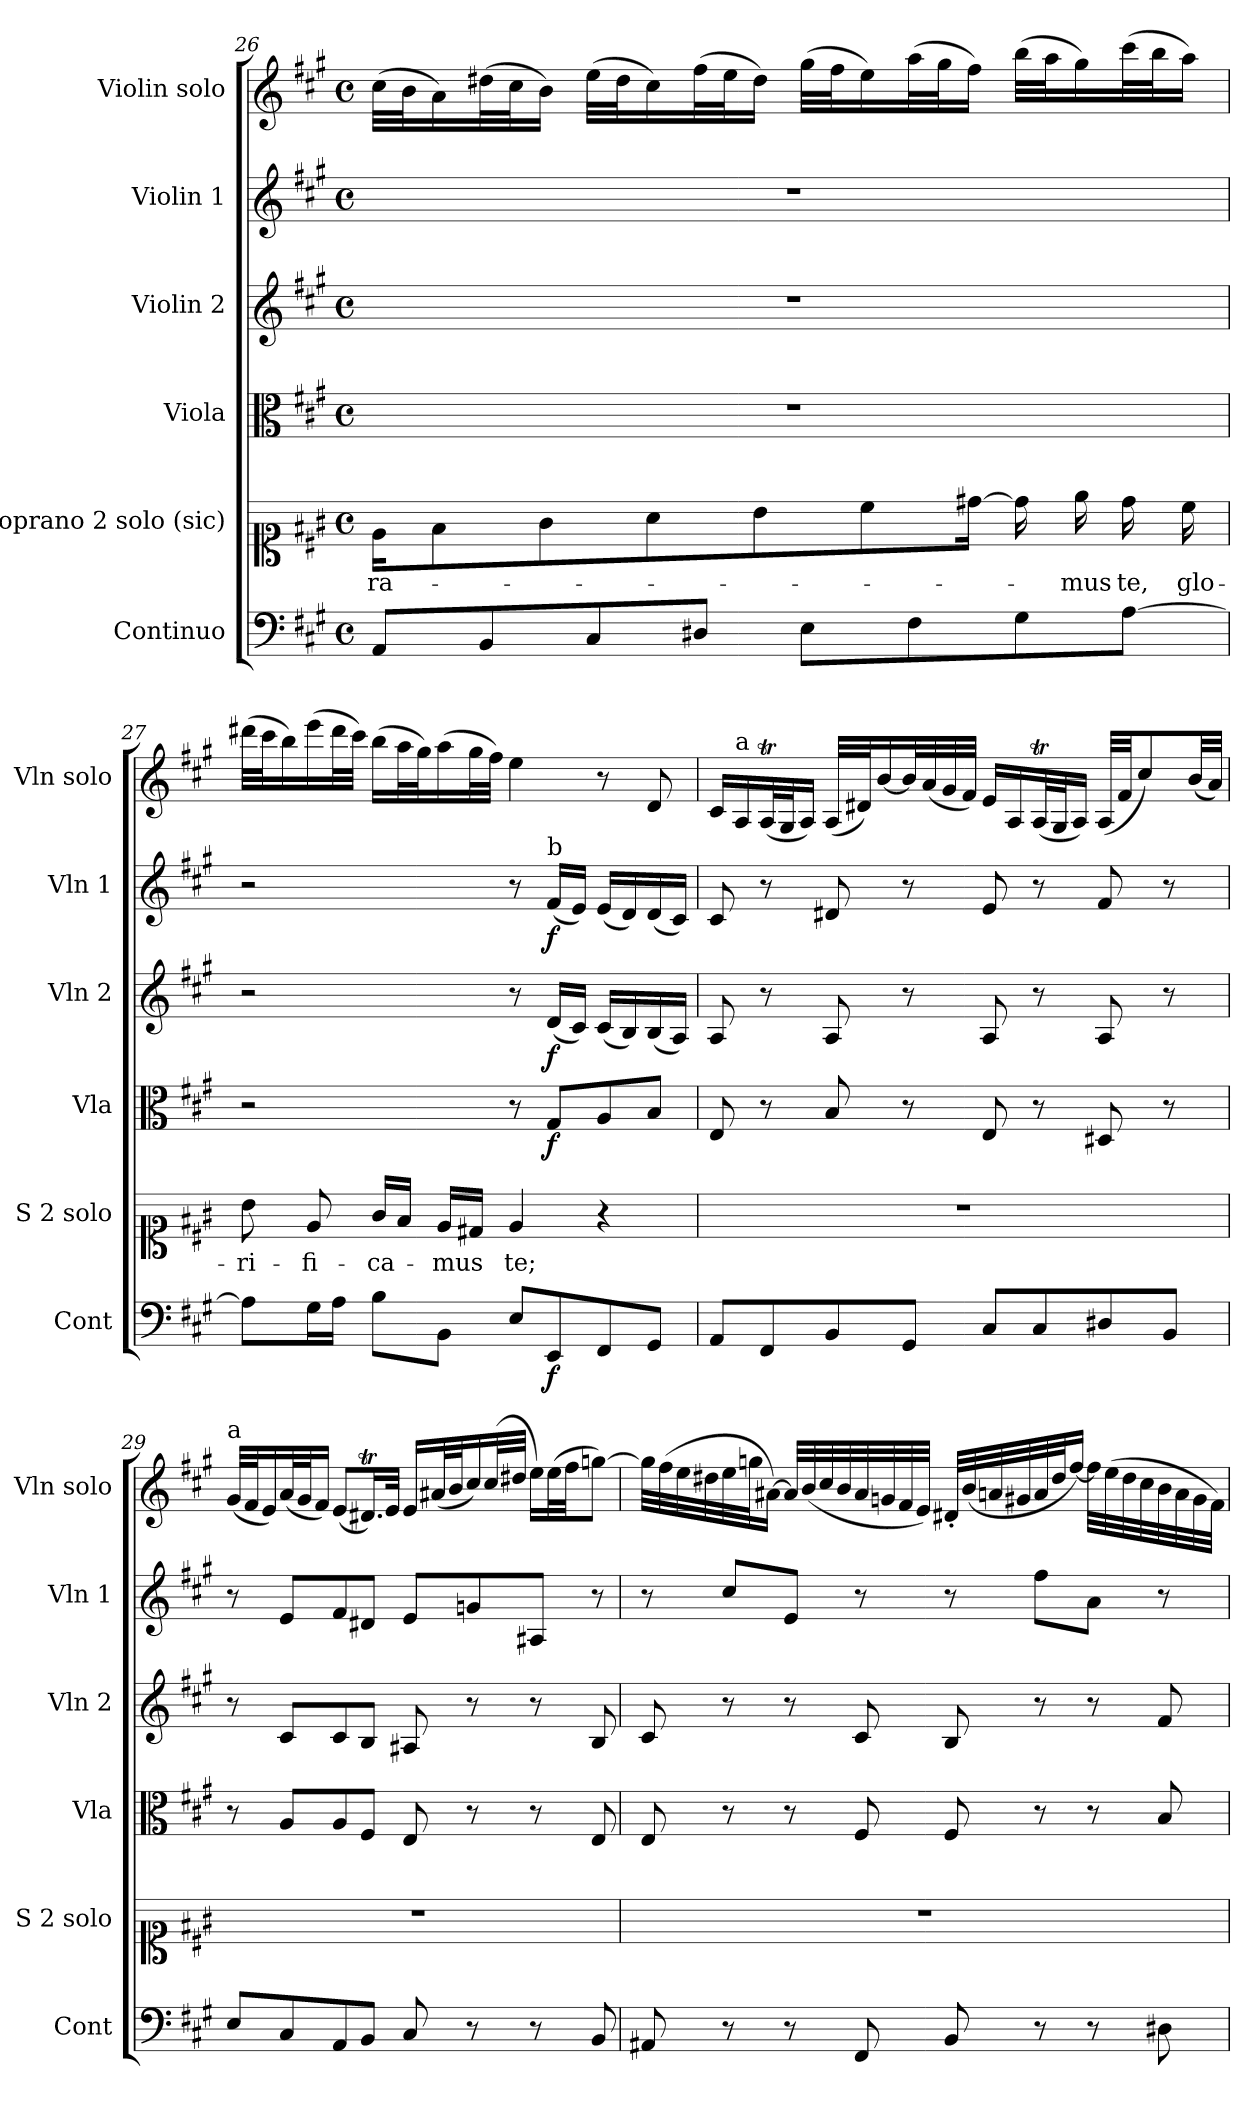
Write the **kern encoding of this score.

**kern	**dynam	**kern	**text	**kern	**dynam	**kern	**dynam	**kern	**dynam	**kern
*part6	*part6	*part5	*part5	*part4	*part4	*part3	*part3	*part2	*part2	*part1
*staff6	*staff6	*staff5	*staff5	*staff4	*staff4	*staff3	*staff3	*staff2	*staff2	*staff1
*I"Continuo	*	*I"Soprano 2 solo (sic)	*	*I"Viola	*	*I"Violin 2	*	*I"Violin 1	*	*I"Violin solo
*I'Cont	*	*I'S 2 solo	*	*I'Vla	*	*I'Vln 2	*	*I'Vln 1	*	*I'Vln solo
!!LO:PB:g=z
*clefF4	*	*clefC1	*	*clefC3	*	*clefG2	*	*clefG2	*	*clefG2
*k[f#c#g#]	*	*k[f#c#g#]	*	*k[f#c#g#]	*	*k[f#c#g#]	*	*k[f#c#g#]	*	*k[f#c#g#]
*M4/4	*	*M4/4	*	*M4/4	*	*M4/4	*	*M4/4	*	*M4/4
*met(c)	*	*met(c)	*	*met(c)	*	*met(c)	*	*met(c)	*	*met(c)
=26	=26	=26	=26	=26	=26	=26	=26	=26	=26	=26
!	!	!	!LO:LY:b	!	!	!	!	!	!	!
8AA/L	.	16e\KL	-ra-	1r	.	1r	.	1r	.	(32cc#\LLL
.	.	.	.	.	.	.	.	.	.	32b\J
.	.	8f#\	.	.	.	.	.	.	.	16a\)
8BB/	.	.	.	.	.	.	.	.	.	(32dd#X\L
.	.	.	.	.	.	.	.	.	.	32cc#\J
.	.	8g#\	.	.	.	.	.	.	.	16b\JJ)
8C#/	.	.	.	.	.	.	.	.	.	(32ee\LLL
.	.	.	.	.	.	.	.	.	.	32dd#\J
.	.	8a\	.	.	.	.	.	.	.	16cc#\)
8D#X/J	.	.	.	.	.	.	.	.	.	(32ff#\L
.	.	.	.	.	.	.	.	.	.	32ee\J
.	.	8b\	.	.	.	.	.	.	.	16dd#\JJ)
8E\L	.	.	.	.	.	.	.	.	.	(32gg#\LLL
.	.	.	.	.	.	.	.	.	.	32ff#\J
.	.	8cc#\	.	.	.	.	.	.	.	16ee\)
8F#\	.	.	.	.	.	.	.	.	.	(32aa\L
.	.	.	.	.	.	.	.	.	.	32gg#\J
.	.	[16dd#X\Jk	.	.	.	.	.	.	.	16ff#\JJ)
8G#\	.	16dd#\]	.	.	.	.	.	.	.	(32bb\LLL
.	.	.	.	.	.	.	.	.	.	32aa\J
!	!	!	!LO:LY:b	!	!	!	!	!	!	!
.	.	16ee\	-mus	.	.	.	.	.	.	16gg#\)
!	!	!	!LO:LY:b	!	!	!	!	!	!	!
[8A\J	.	16dd#\	te,	.	.	.	.	.	.	(32ccc#\L
.	.	.	.	.	.	.	.	.	.	32bb\J
!	!	!	!LO:LY:b	!	!	!	!	!	!	!
.	.	16cc#\	glo-	.	.	.	.	.	.	16aa\JJ)
=27	=27	=27	=27	=27	=27	=27	=27	=27	=27	=27
!	!	!	!LO:LY:b	!	!	!	!	!	!	!
8A\L]	.	8b\	-ri-	2r	.	2r	.	2r	.	(32ddd#X\LLL
.	.	.	.	.	.	.	.	.	.	32ccc#\J
.	.	.	.	.	.	.	.	.	.	16bb\)
!	!	!	!LO:LY:b	!	!	!	!	!	!	!
16G#\L	.	8e/	-fi-	.	.	.	.	.	.	(16eee\
16A\JJ	.	.	.	.	.	.	.	.	.	32ddd#\L
.	.	.	.	.	.	.	.	.	.	32ccc#\JJJ)
!	!	!	!LO:LY:b	!	!	!	!	!	!	!
8B\L	.	16g#/LL	-ca-	.	.	.	.	.	.	(16bb\LL
.	.	16f#/JJ	.	.	.	.	.	.	.	32aa\L
.	.	.	.	.	.	.	.	.	.	32gg#\J)
!	!	!	!LO:LY:b	!	!	!	!	!	!	!
8BB\J	.	16e/LL	-mus	.	.	.	.	.	.	(16aa\
.	.	16d#X/JJ	.	.	.	.	.	.	.	32gg#\L
.	.	.	.	.	.	.	.	.	.	32ff#\JJJ)
!	!	!	!LO:LY:b	!	!	!	!	!	!	!
8E/L	.	4e/	te;	8r	.	8r	.	8r	.	4ee\
!	!	!	!	!	!	!	!	!LO:TX:a:t=b	!	!
!	!LO:DY:b	!	!	!	!LO:DY:b	!	!LO:DY:b	!	!LO:DY:b	!
8EE/	f	.	.	8G#/L	f	(16d/LL	f	(16f#/LL	f	.
.	.	.	.	.	.	16c#/JJ)	.	16e/JJ)	.	.
8FF#/	.	4r	.	8A/	.	(16c#/LL	.	(16e/LL	.	8r
.	.	.	.	.	.	16B/)	.	16d/)	.	.
8GG#/J	.	.	.	8B/J	.	(16B/	.	(16d/	.	8d/
.	.	.	.	.	.	16A/JJ)	.	16c#/JJ)	.	.
!!LO:LB:g=z
=28	=28	=28	=28	=28	=28	=28	=28	=28	=28	=28
8AA/L	.	1r	.	8E/	.	8A/	.	8c#/	.	16c#/LL
!	!	!	!	!	!	!	!	!	!	!LO:TX:a:t=a
.	.	.	.	.	.	.	.	.	.	16A/
8FF#/	.	.	.	8r	.	8r	.	8r	.	(32AT/L
.	.	.	.	.	.	.	.	.	.	32G#/J
.	.	.	.	.	.	.	.	.	.	16A/JJ)
8BB/	.	.	.	8B/	.	8A/	.	8d#X/	.	(32A/LLL
.	.	.	.	.	.	.	.	.	.	32d#X/J)
.	.	.	.	.	.	.	.	.	.	[16b/
8GG#/J	.	.	.	8r	.	8r	.	8r	.	32b/L]
.	.	.	.	.	.	.	.	.	.	(32a/
.	.	.	.	.	.	.	.	.	.	32g#/
.	.	.	.	.	.	.	.	.	.	32f#/JJJ)
8C#/L	.	.	.	8E/	.	8A/	.	8e/	.	16e/LL
.	.	.	.	.	.	.	.	.	.	16A/
8C#/	.	.	.	8r	.	8r	.	8r	.	(32AT/L
.	.	.	.	.	.	.	.	.	.	32G#/J
.	.	.	.	.	.	.	.	.	.	16A/JJ)
8D#X/	.	.	.	8D#X/	.	8A/	.	8f#/	.	(32A/LLL
.	.	.	.	.	.	.	.	.	.	32f#/JJ
.	.	.	.	.	.	.	.	.	.	8cc#/)
8BB/J	.	.	.	8r	.	8r	.	8r	.	.
.	.	.	.	.	.	.	.	.	.	(32b/LL
.	.	.	.	.	.	.	.	.	.	32a/JJJ)
=29	=29	=29	=29	=29	=29	=29	=29	=29	=29	=29
!	!	!	!	!	!	!	!	!	!	!LO:TX:a:t=a
8E/L	.	1r	.	8r	.	8r	.	8r	.	(32g#/LLL
.	.	.	.	.	.	.	.	.	.	32f#/J
.	.	.	.	.	.	.	.	.	.	16e/)
8C#/	.	.	.	8A/L	.	8c#/L	.	8e/L	.	(32a/L
.	.	.	.	.	.	.	.	.	.	32g#/J
.	.	.	.	.	.	.	.	.	.	16f#/JJ)
8AA/	.	.	.	8A/	.	8c#/	.	8f#/	.	(8e/L
8BB/J	.	.	.	8F#/J	.	8B/J	.	8d#X/J	.	16.d#Xt/L)
.	.	.	.	.	.	.	.	.	.	32e/JJk
8C#/	.	.	.	8E/	.	8A#X/	.	8e/L	.	16e/LL
.	.	.	.	.	.	.	.	.	.	(32a#X/L
.	.	.	.	.	.	.	.	.	.	32b/J
8r	.	.	.	8r	.	8r	.	8gn/	.	16cc#/)
.	.	.	.	.	.	.	.	.	.	(32cc#/L
.	.	.	.	.	.	.	.	.	.	32dd#X/JJJ
8r	.	.	.	8r	.	8r	.	8A#X/J	.	16ee\LL)
.	.	.	.	.	.	.	.	.	.	(32ee\L
.	.	.	.	.	.	.	.	.	.	32ff#\JJ
8BB/	.	.	.	8E/	.	8B/	.	8r	.	[8ggn\J)
!!LO:LB:g=z
=30	=30	=30	=30	=30	=30	=30	=30	=30	=30	=30
8AA#X/	.	1r	.	8E/	.	8c#/	.	8r	.	32gg\LLL]
.	.	.	.	.	.	.	.	.	.	(32ff#\
.	.	.	.	.	.	.	.	.	.	32ee\
.	.	.	.	.	.	.	.	.	.	32dd#X\
8r	.	.	.	8r	.	8r	.	8cc#/L	.	32ee\
.	.	.	.	.	.	.	.	.	.	32ggn\J
.	.	.	.	.	.	.	.	.	.	[16a#X\JJ)
8r	.	.	.	8r	.	8r	.	8e/J	.	32a#/LLL]
.	.	.	.	.	.	.	.	.	.	(32b/
.	.	.	.	.	.	.	.	.	.	32cc#/
.	.	.	.	.	.	.	.	.	.	32b/
8FF#/	.	.	.	8F#/	.	8c#/	.	8r	.	32a#/
.	.	.	.	.	.	.	.	.	.	32gn/
.	.	.	.	.	.	.	.	.	.	32f#/
.	.	.	.	.	.	.	.	.	.	32e/JJJ)
8BB/	.	.	.	8F#/	.	8B/	.	8r	.	32d#X'/LLL
.	.	.	.	.	.	.	.	.	.	(32b/
.	.	.	.	.	.	.	.	.	.	32an/
.	.	.	.	.	.	.	.	.	.	32g#X/
8r	.	.	.	8r	.	8r	.	8ff#\L	.	32a/
.	.	.	.	.	.	.	.	.	.	32dd#/J
.	.	.	.	.	.	.	.	.	.	[16ff#/JJ)
8r	.	.	.	8r	.	8r	.	8a\J	.	32ff#\LLL]
.	.	.	.	.	.	.	.	.	.	(32ee\
.	.	.	.	.	.	.	.	.	.	32dd#\
.	.	.	.	.	.	.	.	.	.	32cc#\
8D#X\	.	.	.	8B/	.	8f#/	.	8r	.	32b\
.	.	.	.	.	.	.	.	.	.	32a\
.	.	.	.	.	.	.	.	.	.	32g#\
.	.	.	.	.	.	.	.	.	.	32f#\JJJ)
=	=	=	=	=	=	=	=	=	=	=
*-	*-	*-	*-	*-	*-	*-	*-	*-	*-	*-
